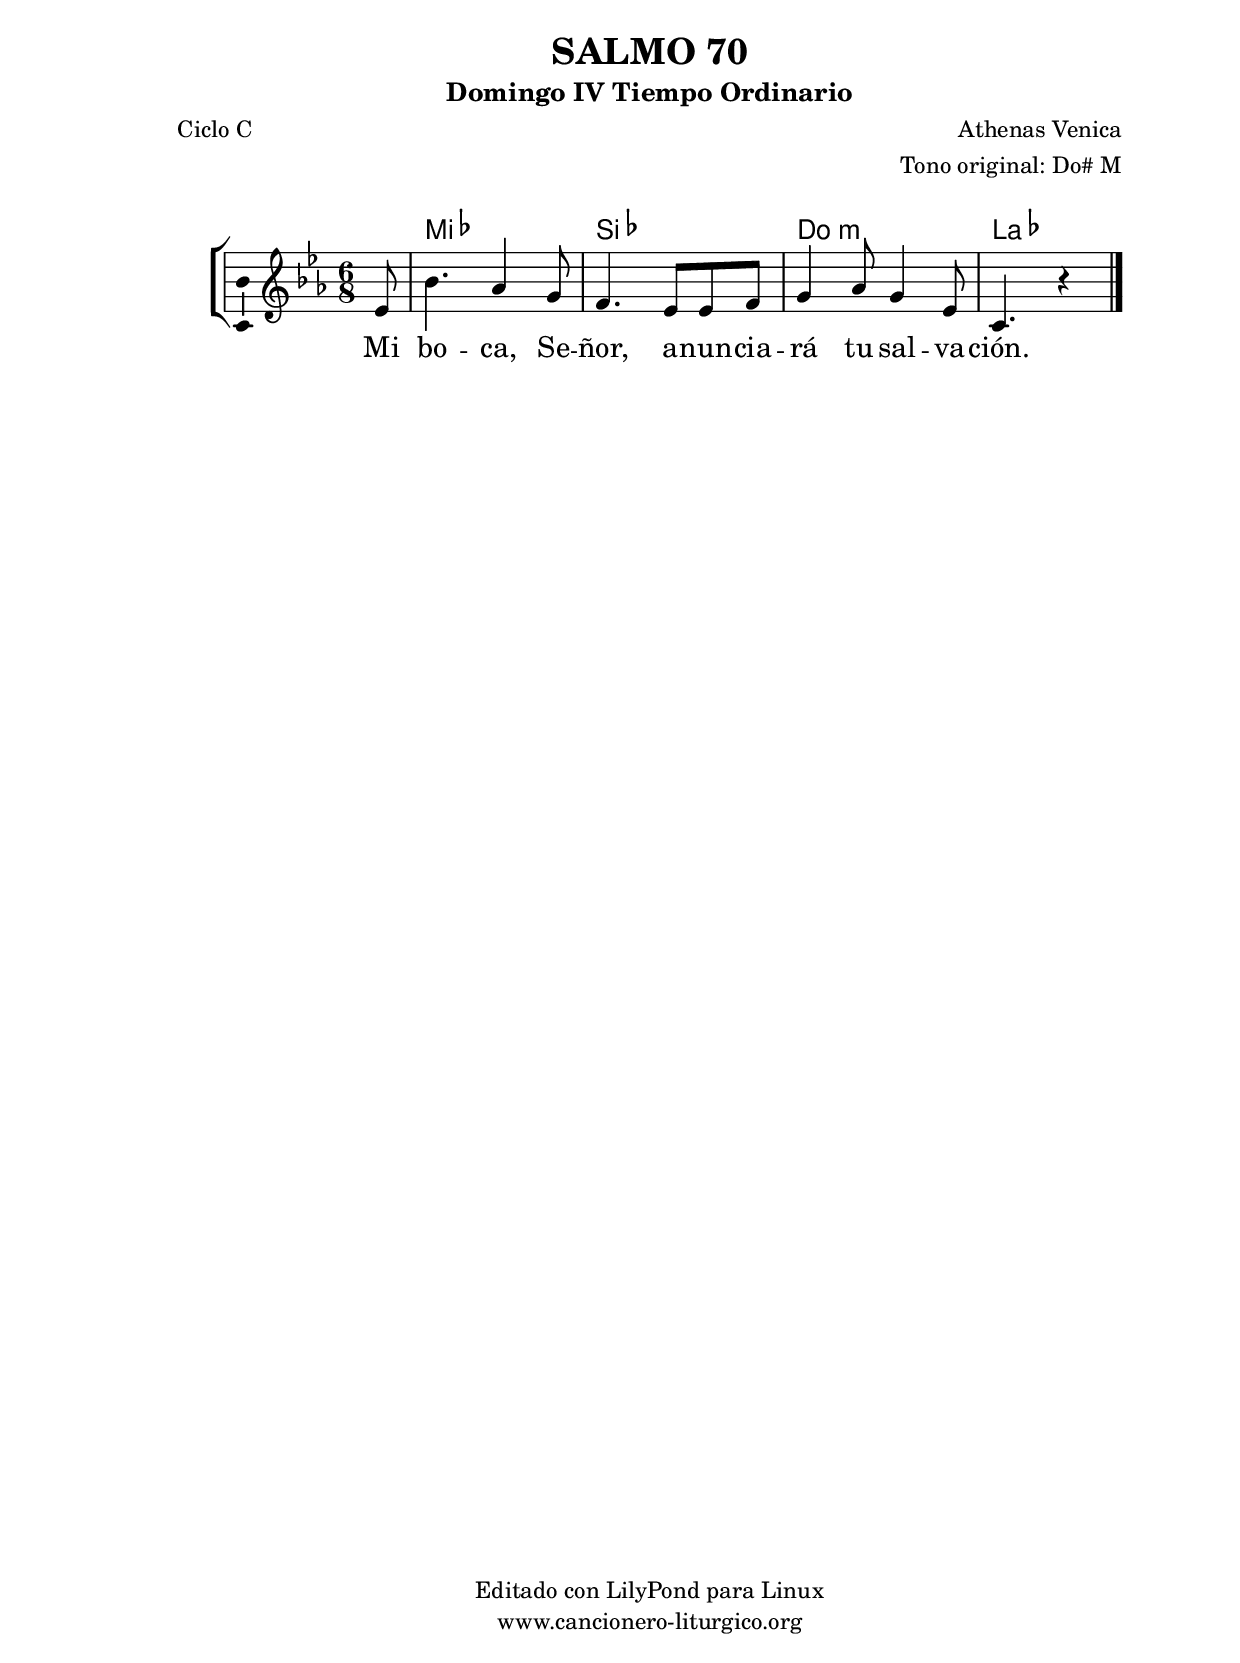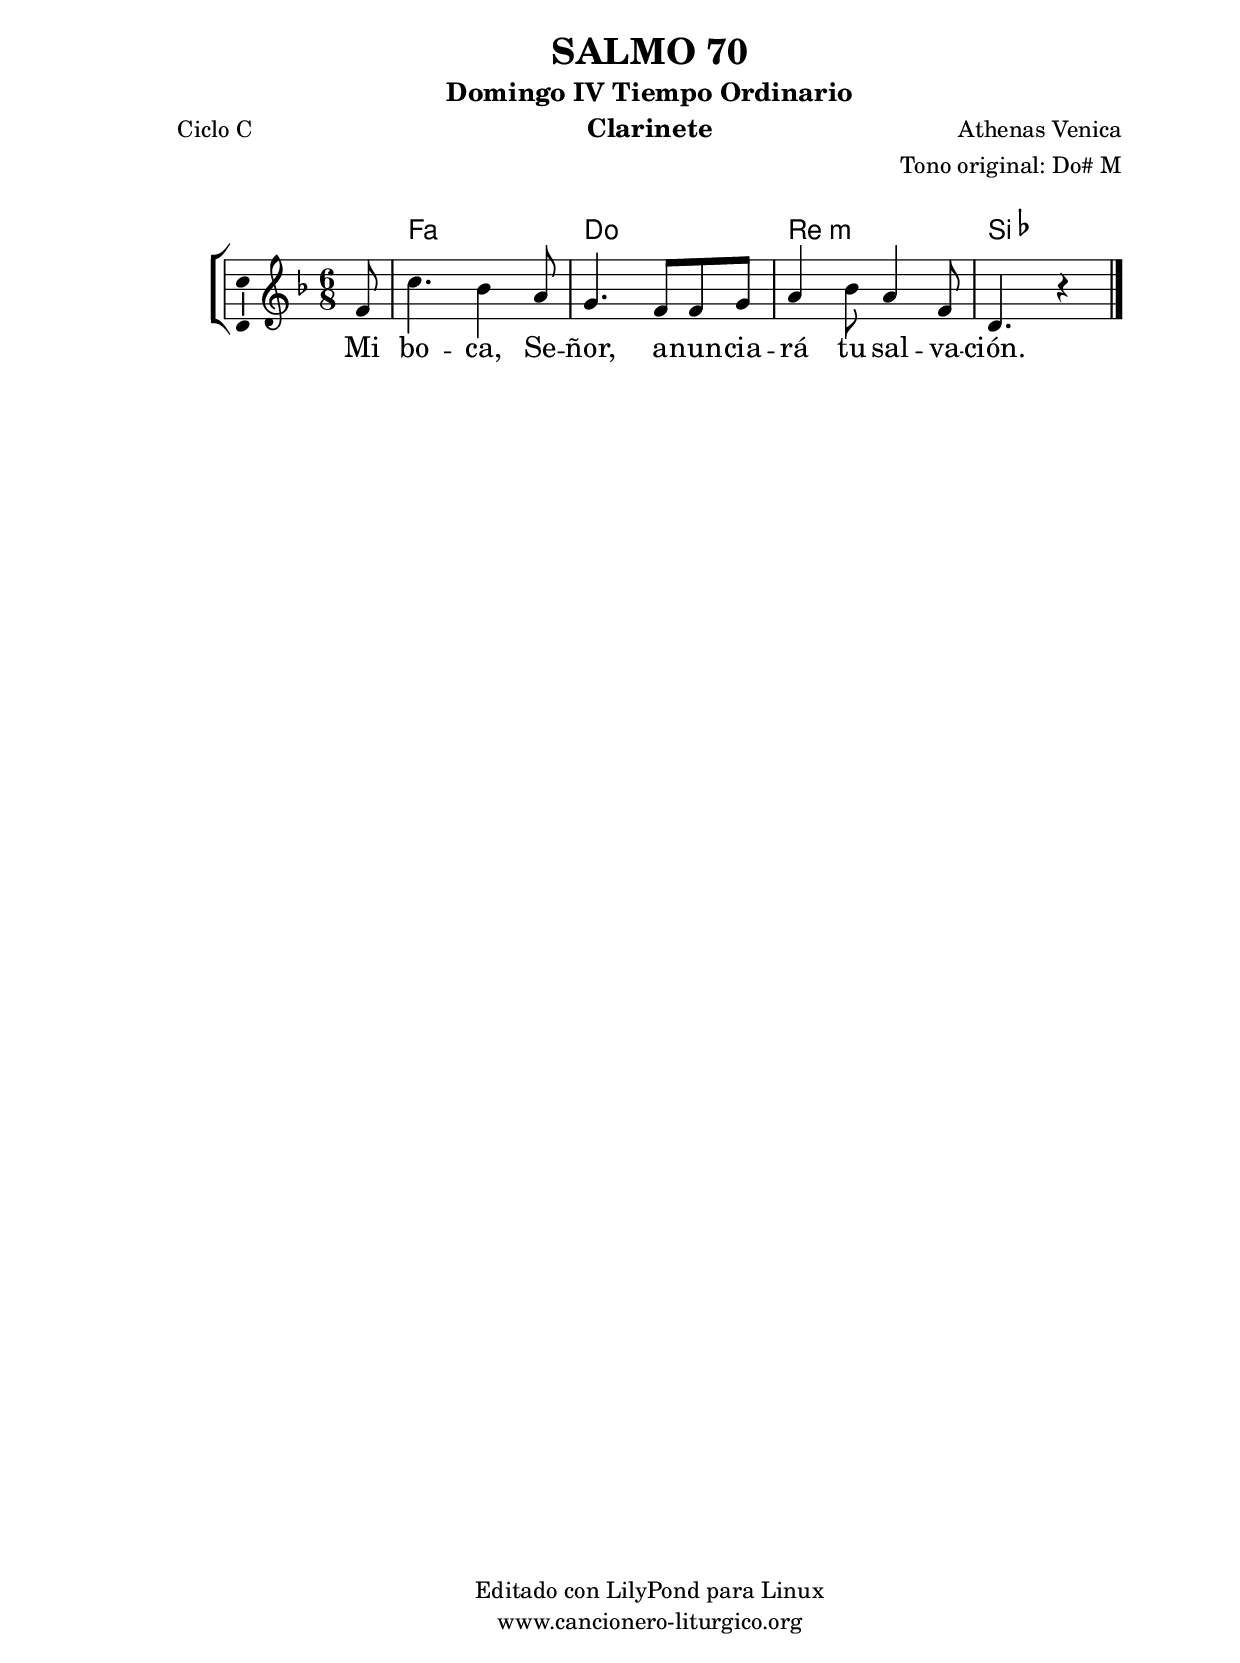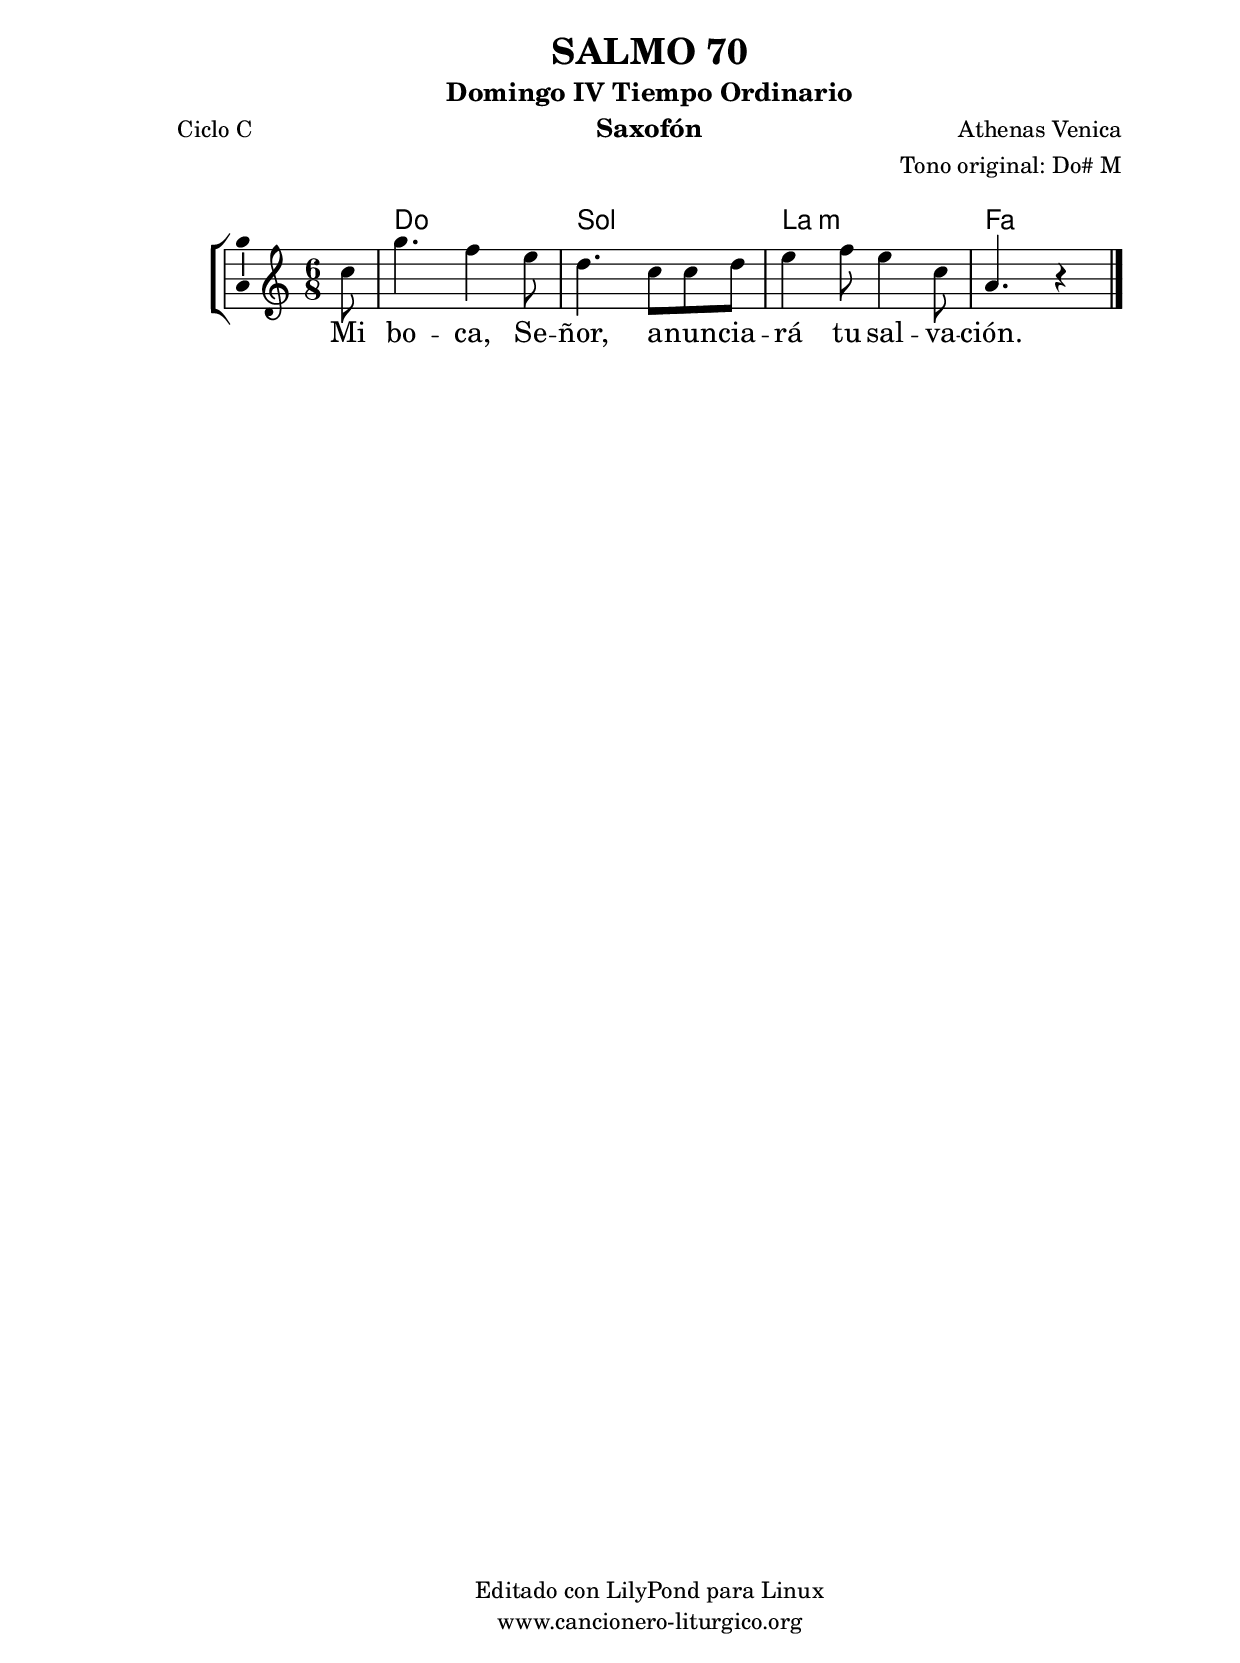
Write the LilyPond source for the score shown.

%
%para convertir .midi en .wav:
%timidity filename.midi -Ow -o finename.wav
%
%
%Para convertir de .wav a .mp3:
%lame -h -m j filename.wav
%
%
%para escuchar el midi:
%timidity nombrefichero.midi
%


%versión de lilypond para la que se ha escrito esta partitura:
\version "2.16.0"

	%Tamaño papel
	#(set-default-paper-size "a4")
	%Tamaño partitura
	#(set-global-staff-size 20)
	%No responde al pulsar sobre una nota
	#(ly:set-option 'point-and-click #f)

%parámetros del encabezamiento:
\header {
	title = "SALMO 70"
	subtitle = "Domingo IV Tiempo Ordinario"
	composer = "Athenas Venica"
	poet = "Ciclo C"
	meter = ""
	arranger = "Tono original: Do# M"
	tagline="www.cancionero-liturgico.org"
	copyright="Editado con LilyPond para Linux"
	}

%parámetros asociados al papel:
\paper  {
	oddHeaderMarkup = \markup {\fill-line { \on-the-fly #not-first-page \fromproperty #'header:title \on-the-fly #not-first-page \fromproperty #'header:composer }}
	evenHeaderMarkup = \markup {\fill-line { \fromproperty #'header:composer \fromproperty #'header:title }}
	#(set-paper-size "a4")
	print-page-number = ##f
	first-page-number = 1
	print-first-page-number = ##f
%	head-separation = 3.0 \cm
	top-margin = 2.0 \cm
	bottom-margin = 0.5\cm
%%%	bottom-margin = -1.0\cm
	left-margin = 3.0 \cm
	line-width = 16.0 \cm 
	indent = 8\mm
	interscoreline = 2.\mm
	between-system-space = 15\mm
%	para que las partituras no llenen la hoja:
	ragged-bottom = ##t
%	idem para la última hoja:
	ragged-last-bottom = ##f
%	para que las partituras llenen el ancho del papel:
	ragged-last = ##f
	after-title-space = 2.5 \cm
%page-count=1
%system-count=8

	%Flexible Vertical Spacing
%	markup-markup-spacing =
%	#'((basic-distance . 15) (minimum-distance . 15) (padding . 3))
	markup-system-spacing =
	#'((basic-distance . 15) (minimum-distance . 15) (padding . 3))
	system-system-spacing =
	#'((basic-distance . 15) (minimum-distance . 15) (padding . 3))
	score-system-spacing =
	#'((basic-distance . 15) (minimum-distance . 15) (padding . 5))
%	top-system-spacing = % header
%	#'((basic-distance . 8) (minimum-distance . 0) (padding . 3))
%	top-markup-spacing =
%	#'((basic-distance . 20) (minimum-distance . 20) (padding . 3))
	last-bottom-spacing = % footer
	#'((basic-distance . 5) (minimum-distance . 5) (padding . 3))
%	score-markup-spacing =
%	#'((basic-distance . 16) (minimum-distance . 13) (padding . 3))

	}


%parámetros que afectan a toda la partitura:
global =  {
	%clave de sol (G):
	\clef G
	%armadura:
	\transpose cis ees
	\key cis \major
	\tempo 8=180
	\set Score.tempoHideNote = ##t
	}


acordes = {
	\italianChords
	\chordmode {
	\transpose cis ees
{
s8
cis2. gis ais:m fis4. s4
	}
	}
}


melodia = 
	\transpose cis ees
{
	\relative c'{
	\time 6/8

\partial8
cis8
gis'4. fis4 eis8
dis4. cis8 cis dis
eis4 fis8 eis4 cis8
ais4. r4

	\bar "|."
	}
	}


texto = \lyricmode {
Mi bo -- ca, Se -- ñor, a -- nun -- cia -- rá tu sal -- va -- ción.
	}


acordesStaff = \context ChordNames = acordesStaff <<
	\set chordChanges = ##t
	\acordes
	>>


vozStaff = \context Voice = vozStaff
\with {\consists "Ambitus_engraver"}
<<
%	\set Staff.instrumentName = ""
%	\set Staff.shortInstrumentName = ""
%	\set Staff.midiInstrument = #"clarinet"
%	\set Staff.midiInstrument = #"cello"
%	\set Staff.midiInstrument = #"flute"
	\set Staff.midiInstrument = #"electric guitar (jazz)"
%	\set Staff.midiInstrument = #"english horn"
%	\set Staff.midiInstrument = #"violin"
%	\set Staff.midiInstrument = #"glockenspiel"
	\set Staff.midiMinimumVolume = #0.7
	\set Staff.midiMaximumVolume = #0.9
	\global
	\melodia
	>>


textoStaff = \context Lyrics = textoStaff <<
	\lyricsto vozStaff \texto
	>>

\book {
	\score {
		\context ChoirStaff {
			\override StaffGroup.SystemStartBracket #'collapse-height = #1
			\override Score.SystemStartBar #'collapse-height = #1
			<<
			\acordesStaff
			\vozStaff
			\textoStaff
			>>
			}
		\layout {
	    		\context {
				\Lyrics
				\override LyricText #'font-size = #2
				}
	   		 \context {
				\Score
				%fontSize = #3
				\override StaffSymbol #'staff-space = #(magstep +3)
				%\override Beam #'thickness = #0.55
				%\override SpacingSpanner #'spacing-increment = #1.0
				%\override Slur #'height-limit = #1.5
				}
			}
		}
	\score {
		\unfoldRepeats
		\context ChoirStaff {
			<<
			\acordesStaff
			\vozStaff
			>>
			}
		\midi {
	  		\context {
	  			\Score
				tempoWholesPerMinute = #(ly:make-moment 70 4)
				}
			}
		}
	}

%Partitura para clarinete
#(define output-suffix "C")
\book {
	\header{
		instrument = "Clarinete"
		}
	\score {
		\context ChoirStaff {
			\override StaffGroup.SystemStartBracket #'collapse-height = #1
			\override Score.SystemStartBar #'collapse-height = #1
\transpose c d
			<<
			\acordesStaff
			\vozStaff
			\textoStaff
			>>
			}
		\layout {
	    		\context {
				\Lyrics
				\override LyricText #'font-size = #2
				}
	   		 \context {
				\Score
				%fontSize = #3
				\override StaffSymbol #'staff-space = #(magstep +3)
				%\override Beam #'thickness = #0.55
				%\override SpacingSpanner #'spacing-increment = #1.0
				%\override Slur #'height-limit = #1.5
				}
			}
		}
	}

%Partitura para saxofón
#(define output-suffix "S")
\book {
	\header{
		instrument = "Saxofón"
		}
	\score {
		\context ChoirStaff {
			\override StaffGroup.SystemStartBracket #'collapse-height = #1
			\override Score.SystemStartBar #'collapse-height = #1
\transpose c a
			<<
			\acordesStaff
			\vozStaff
			\textoStaff
			>>
			}
		\layout {
	    		\context {
				\Lyrics
				\override LyricText #'font-size = #2
				}
	   		 \context {
				\Score
				%fontSize = #3
				\override StaffSymbol #'staff-space = #(magstep +3)
				%\override Beam #'thickness = #0.55
				%\override SpacingSpanner #'spacing-increment = #1.0
				%\override Slur #'height-limit = #1.5
				}
			}
		}
	}

